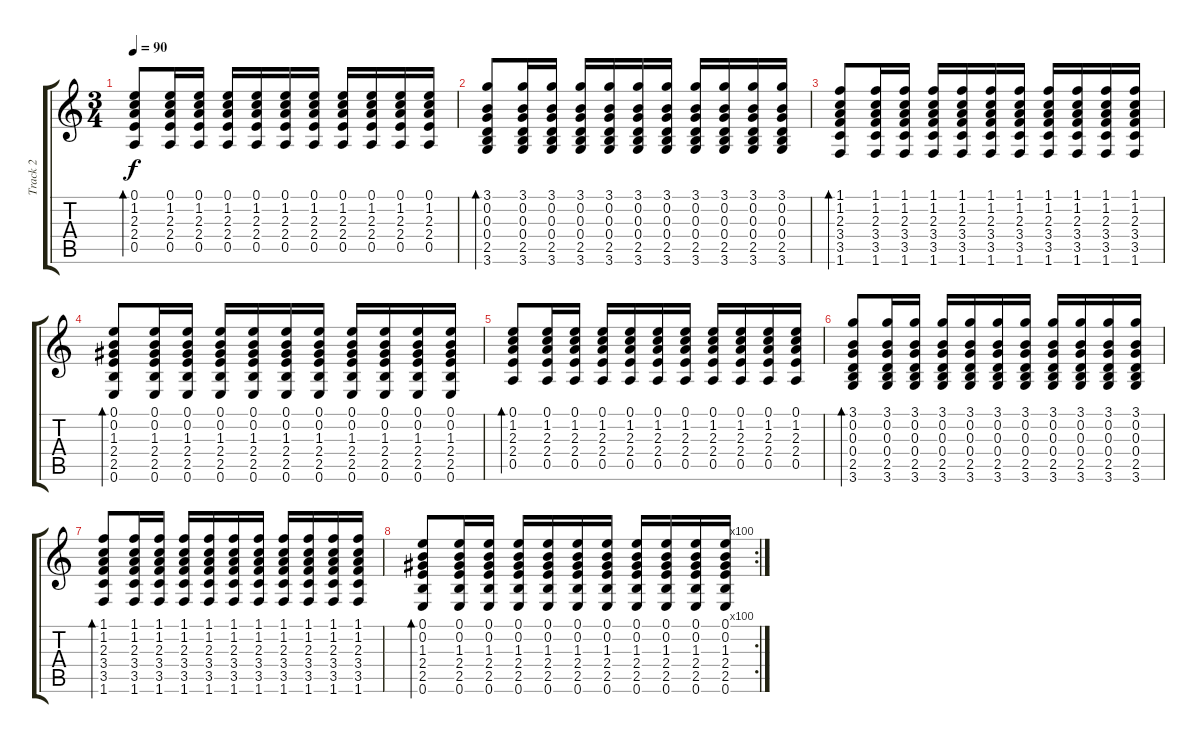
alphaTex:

\track ("Track 2" "Track 2") {instrument acousticguitarnylon}
\staff {score tabs}
\tuning (E4 B3 G3 D3 A2 E2) {hide}
\ts (3 4)
\tempo 90
\clef g2
\ks c
(0.1 1.2 2.3 2.4 0.5).8{bd 60 dy f} (0.1 1.2 2.3 2.4 0.5).16 (0.1 1.2 2.3 2.4 0.5).16 (0.1 1.2 2.3 2.4 0.5).16 (0.1 1.2 2.3 2.4 0.5).16 (0.1 1.2 2.3 2.4 0.5).16 (0.1 1.2 2.3 2.4 0.5).16 (0.1 1.2 2.3 2.4 0.5).16 (0.1 1.2 2.3 2.4 0.5).16 (0.1 1.2 2.3 2.4 0.5).16 (0.1 1.2 2.3 2.4 0.5).16 |
(3.1 0.2 0.3 0.4 2.5 3.6).8{bd 60} (3.1 0.2 0.3 0.4 2.5 3.6).16 (3.1 0.2 0.3 0.4 2.5 3.6).16 (3.1 0.2 0.3 0.4 2.5 3.6).16 (3.1 0.2 0.3 0.4 2.5 3.6).16 (3.1 0.2 0.3 0.4 2.5 3.6).16 (3.1 0.2 0.3 0.4 2.5 3.6).16 (3.1 0.2 0.3 0.4 2.5 3.6).16 (3.1 0.2 0.3 0.4 2.5 3.6).16 (3.1 0.2 0.3 0.4 2.5 3.6).16 (3.1 0.2 0.3 0.4 2.5 3.6).16 |
(1.1 1.2 2.3 3.4 3.5 1.6).8{bd 60} (1.1 1.2 2.3 3.4 3.5 1.6).16 (1.1 1.2 2.3 3.4 3.5 1.6).16 (1.1 1.2 2.3 3.4 3.5 1.6).16 (1.1 1.2 2.3 3.4 3.5 1.6).16 (1.1 1.2 2.3 3.4 3.5 1.6).16 (1.1 1.2 2.3 3.4 3.5 1.6).16 (1.1 1.2 2.3 3.4 3.5 1.6).16 (1.1 1.2 2.3 3.4 3.5 1.6).16 (1.1 1.2 2.3 3.4 3.5 1.6).16 (1.1 1.2 2.3 3.4 3.5 1.6).16 |
(0.1 0.2 1.3 2.4 2.5 0.6).8{bd 60} (0.1 0.2 1.3 2.4 2.5 0.6).16 (0.1 0.2 1.3 2.4 2.5 0.6).16 (0.1 0.2 1.3 2.4 2.5 0.6).16 (0.1 0.2 1.3 2.4 2.5 0.6).16 (0.1 0.2 1.3 2.4 2.5 0.6).16 (0.1 0.2 1.3 2.4 2.5 0.6).16 (0.1 0.2 1.3 2.4 2.5 0.6).16 (0.1 0.2 1.3 2.4 2.5 0.6).16 (0.1 0.2 1.3 2.4 2.5 0.6).16 (0.1 0.2 1.3 2.4 2.5 0.6).16 |
(0.1 1.2 2.3 2.4 0.5).8{bd 60} (0.1 1.2 2.3 2.4 0.5).16 (0.1 1.2 2.3 2.4 0.5).16 (0.1 1.2 2.3 2.4 0.5).16 (0.1 1.2 2.3 2.4 0.5).16 (0.1 1.2 2.3 2.4 0.5).16 (0.1 1.2 2.3 2.4 0.5).16 (0.1 1.2 2.3 2.4 0.5).16 (0.1 1.2 2.3 2.4 0.5).16 (0.1 1.2 2.3 2.4 0.5).16 (0.1 1.2 2.3 2.4 0.5).16 |
(3.1 0.2 0.3 0.4 2.5 3.6).8{bd 60} (3.1 0.2 0.3 0.4 2.5 3.6).16 (3.1 0.2 0.3 0.4 2.5 3.6).16 (3.1 0.2 0.3 0.4 2.5 3.6).16 (3.1 0.2 0.3 0.4 2.5 3.6).16 (3.1 0.2 0.3 0.4 2.5 3.6).16 (3.1 0.2 0.3 0.4 2.5 3.6).16 (3.1 0.2 0.3 0.4 2.5 3.6).16 (3.1 0.2 0.3 0.4 2.5 3.6).16 (3.1 0.2 0.3 0.4 2.5 3.6).16 (3.1 0.2 0.3 0.4 2.5 3.6).16 |
(1.1 1.2 2.3 3.4 3.5 1.6).8{bd 60} (1.1 1.2 2.3 3.4 3.5 1.6).16 (1.1 1.2 2.3 3.4 3.5 1.6).16 (1.1 1.2 2.3 3.4 3.5 1.6).16 (1.1 1.2 2.3 3.4 3.5 1.6).16 (1.1 1.2 2.3 3.4 3.5 1.6).16 (1.1 1.2 2.3 3.4 3.5 1.6).16 (1.1 1.2 2.3 3.4 3.5 1.6).16 (1.1 1.2 2.3 3.4 3.5 1.6).16 (1.1 1.2 2.3 3.4 3.5 1.6).16 (1.1 1.2 2.3 3.4 3.5 1.6).16 |
\rc 100
(0.1 0.2 1.3 2.4 2.5 0.6).8{bd 60} (0.1 0.2 1.3 2.4 2.5 0.6).16 (0.1 0.2 1.3 2.4 2.5 0.6).16 (0.1 0.2 1.3 2.4 2.5 0.6).16 (0.1 0.2 1.3 2.4 2.5 0.6).16 (0.1 0.2 1.3 2.4 2.5 0.6).16 (0.1 0.2 1.3 2.4 2.5 0.6).16 (0.1 0.2 1.3 2.4 2.5 0.6).16 (0.1 0.2 1.3 2.4 2.5 0.6).16 (0.1 0.2 1.3 2.4 2.5 0.6).16 (0.1 0.2 1.3 2.4 2.5 0.6).16
